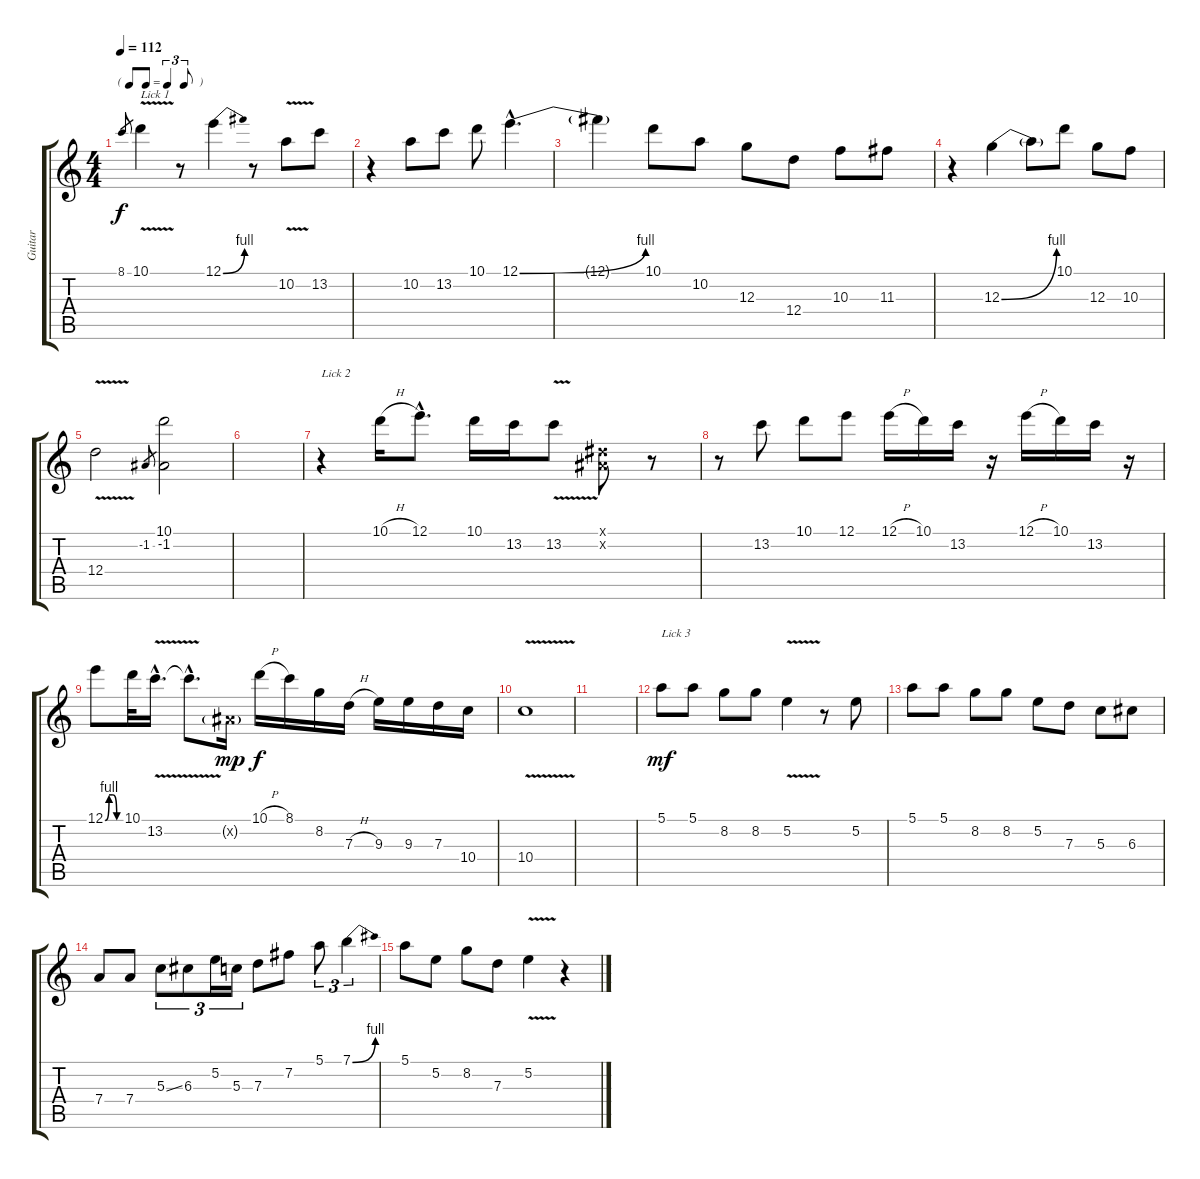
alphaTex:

\track ("Guitar" "Guitar") {instrument overdrivenguitar}
\staff {score tabs}
\tuning (E4 B3 G3 D3 A2 E2) {hide}
\ts (4 4)
\tf triplet8th
\tempo 112
\clef g2
\ks c
8.1.8{gr dy f instrument overdrivenguitar} 10.1{v}.4{txt "Lick 1"} r.8 12.1{be (bend 0 0 60 4)}.4 r.8 10.2{v}.8 13.2.8 |
r.4 10.2.8 13.2.8 10.1.8 12.1{be (bend 0 0 60 4) hac}.4{d} |
12.1{t}.4 10.1.8 10.2.8 12.3.8 12.4.8 10.3.8 11.3.8 |
r.4 12.3{be (bend 0 0 60 4)}.4 12.3{t}.8 10.1.8 12.3.8 10.3.8 |
12.4{v}.2 -1.2.8{gr} (10.1 -1.2).2 |
|
r.4{txt "Lick 2"} 10.1{h}.16 12.1{hac}.8{d} 10.1.16 13.2.16 13.2{v}.8 (-1.1{x} -1.2{x}).8 r.8 |
r.8 13.2.8 10.1.8 12.1.8 12.1{h}.16 10.1.16 13.2.16 r.16 12.1{h}.16 10.1.16 13.2.16 r.16 |
12.1{be (custom 0 0 15 4 30 4 45 0 60 0)}.8 10.1.32 13.2{v hac}.16{d} 13.2{hac t}.8{d} -1.2{g x}.16{dy mp} 10.1{h}.16{dy f} 8.1.16 8.2.16 7.3{h}.16 9.3.16 9.3.16 7.3.16 10.4.16 |
10.4{v}.1 |
|
5.1.8{txt "Lick 3" dy mf} 5.1.8 8.2.8 8.2.8 5.2{v}.4 r.8 5.2.8 |
5.1.8 5.1.8 8.2.8 8.2.8 5.2.8 7.3.8 5.3.8 6.3.8 |
7.4.8 7.4.8 5.3{ss}.8{tu (3 2)} 6.3.8{tu (3 2)} 5.2.16{tu (3 2)} 5.3.16{tu (3 2)} 7.3.8 7.2.8 5.1.8{tu (3 2)} 7.1{be (bend 0 0 60 4)}.4{tu (3 2)} |
5.1.8 5.2.8 8.2.8 7.3.8 5.2{v}.4 r.4
